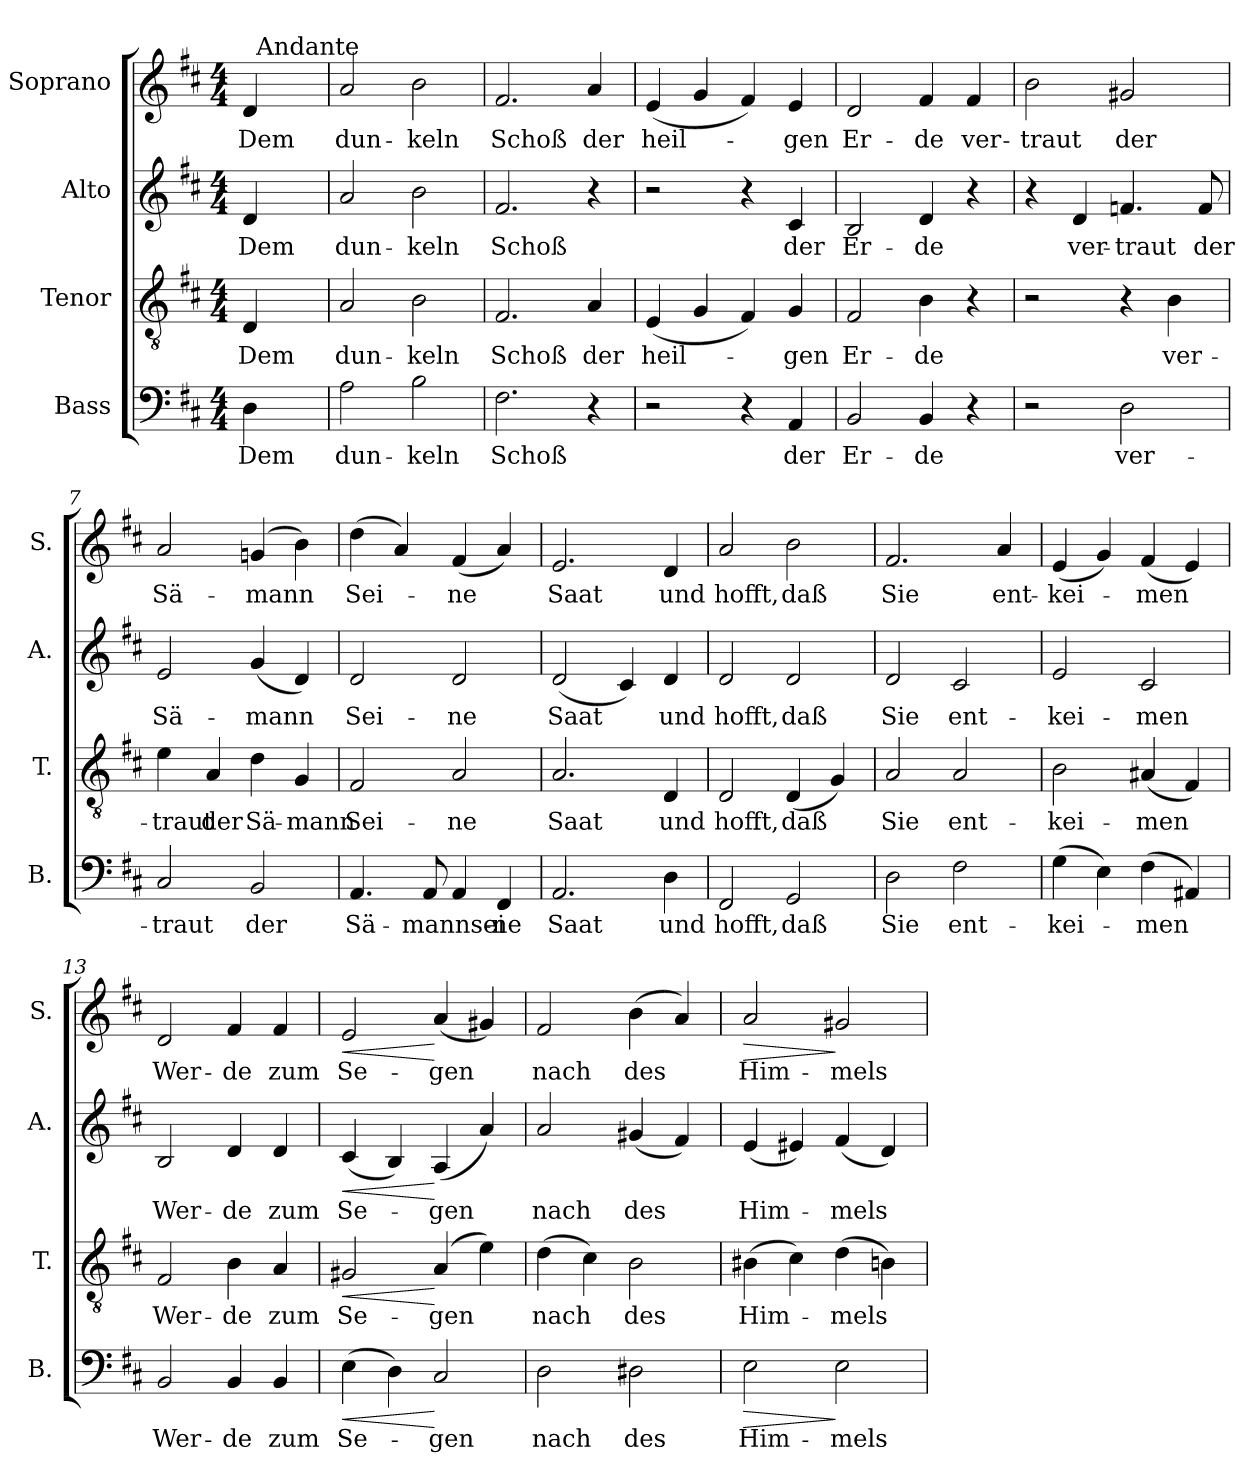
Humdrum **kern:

**kern	**text	**dynam	**kern	**text	**dynam	**kern	**text	**dynam	**kern	**text	**dynam
*part4	*part4	*part4	*part3	*part3	*part3	*part2	*part2	*part2	*part1	*part1	*part1
*staff4	*staff4	*staff4	*staff3	*staff3	*staff3	*staff2	*staff2	*staff2	*staff1	*staff1	*staff1
*I"Bass	*	*	*I"Tenor	*	*	*I"Alto	*	*	*I"Soprano	*	*
*I'B.	*	*	*I'T.	*	*	*I'A.	*	*	*I'S.	*	*
*clefF4	*	*	*clefGv2	*	*	*clefG2	*	*	*clefG2	*	*
*k[f#c#]	*	*	*k[f#c#]	*	*	*k[f#c#]	*	*	*k[f#c#]	*	*
*D:	*	*	*D:	*	*	*D:	*	*	*D:	*	*
*M4/4	*	*	*M4/4	*	*	*M4/4	*	*	*M4/4	*	*
=1	=1	=1	=1	=1	=1	=1	=1	=1	=1	=1	=1
!	!LO:LY:b	!	!	!LO:LY:b	!	!	!LO:LY:b	!	!	!LO:LY:b	!
*^	*	*	*^	*	*	*^	*	*	*^	*	*
4D\	16.ryy	Dem	.	4D/	8ryy	Dem	.	4d/	8ryy	Dem	.	4d/	32ryy	Dem	.
!	!	!	!	!	!	!	!	!	!	!	!	!	!LO:TX:a:t=Andante	!	!
.	.	.	.	.	.	.	.	.	.	.	.	.	8..ryy	.	.
.	8ryy	.	.	.	.	.	.	.	.	.	.	.	.	.	.
.	.	.	.	.	8ryy	.	.	.	8ryy	.	.	.	.	.	.
.	32ryy	.	.	.	.	.	.	.	.	.	.	.	.	.	.
=2	=2	=2	=2	=2	=2	=2	=2	=2	=2	=2	=2	=2	=2	=2	=2
!	!	!LO:LY:b	!	!	!	!LO:LY:b	!	!	!	!LO:LY:b	!	!	!	!LO:LY:b	!
*v	*v	*	*	*	*	*	*	*v	*v	*	*	*v	*v	*	*
*	*	*	*v	*v	*	*	*	*	*	*	*	*
2A\	dun-	.	2A/	dun-	.	2a/	dun-	.	2a/	dun-	.
!	!LO:LY:b	!	!	!LO:LY:b	!	!	!LO:LY:b	!	!	!LO:LY:b	!
2B\	-keln	.	2B\	-keln	.	2b\	-keln	.	2b\	-keln	.
=3	=3	=3	=3	=3	=3	=3	=3	=3	=3	=3	=3
!	!LO:LY:b	!	!	!LO:LY:b	!	!	!LO:LY:b	!	!	!LO:LY:b	!
2.F#\	Schoß	.	2.F#/	Schoß	.	2.f#/	Schoß	.	2.f#/	Schoß	.
!	!	!	!	!LO:LY:b	!	!	!	!	!	!LO:LY:b	!
4r	.	.	4A/	der	.	4r	.	.	4a/	der	.
=4	=4	=4	=4	=4	=4	=4	=4	=4	=4	=4	=4
!	!	!	!	!LO:LY:b	!	!	!	!	!	!LO:LY:b	!
2r	.	.	(<4E/	heil-	.	2r	.	.	(<4e/	heil-	.
.	.	.	4G/	.	.	.	.	.	4g/	.	.
4r	.	.	4F#/)	.	.	4r	.	.	4f#/)	.	.
!	!LO:LY:b	!	!	!LO:LY:b	!	!	!LO:LY:b	!	!	!LO:LY:b	!
4AA/	der	.	4G/	-gen	.	4c#/	der	.	4e/	-gen	.
=5	=5	=5	=5	=5	=5	=5	=5	=5	=5	=5	=5
!	!LO:LY:b	!	!	!LO:LY:b	!	!	!LO:LY:b	!	!	!LO:LY:b	!
2BB/	Er-	.	2F#/	Er-	.	2B/	Er-	.	2d/	Er-	.
!	!LO:LY:b	!	!	!LO:LY:b	!	!	!LO:LY:b	!	!	!LO:LY:b	!
4BB/	-de	.	4B\	-de	.	4d/	-de	.	4f#/	-de	.
!	!	!	!	!	!	!	!	!	!	!LO:LY:b	!
4r	.	.	4r	.	.	4r	.	.	4f#/	ver-	.
=6	=6	=6	=6	=6	=6	=6	=6	=6	=6	=6	=6
!	!	!	!	!	!	!	!	!	!	!LO:LY:b	!
2r	.	.	2r	.	.	4r	.	.	2b\	-traut	.
!	!	!	!	!	!	!	!LO:LY:b	!	!	!	!
.	.	.	.	.	.	4d/	ver-	.	.	.	.
!	!LO:LY:b	!	!	!	!	!	!LO:LY:b	!	!	!LO:LY:b	!
2D\	ver-	.	4r	.	.	4.fn/	-traut	.	2g#X/	der	.
!	!	!	!	!LO:LY:b	!	!	!	!	!	!	!
.	.	.	4B\	ver-	.	.	.	.	.	.	.
!	!	!	!	!	!	!	!LO:LY:b	!	!	!	!
.	.	.	.	.	.	8f/	der	.	.	.	.
!!LO:LB:g=z
=7	=7	=7	=7	=7	=7	=7	=7	=7	=7	=7	=7
!	!LO:LY:b	!	!	!LO:LY:b	!	!	!LO:LY:b	!	!	!LO:LY:b	!
2C#/	-traut	.	4e\	-traut	.	2e/	Sä-	.	2a/	Sä-	.
!	!	!	!	!LO:LY:b	!	!	!	!	!	!	!
.	.	.	4A/	der	.	.	.	.	.	.	.
!	!LO:LY:b	!	!	!LO:LY:b	!	!	!LO:LY:b	!	!	!LO:LY:b	!
2BB/	der	.	4d\	Sä-	.	(<4g/	-mann	.	(4gn/	-mann	.
!	!	!	!	!LO:LY:b	!	!	!	!	!	!	!
.	.	.	4G/	-mann	.	4d/)	.	.	4b\)	.	.
=8	=8	=8	=8	=8	=8	=8	=8	=8	=8	=8	=8
!	!LO:LY:b	!	!	!LO:LY:b	!	!	!LO:LY:b	!	!	!LO:LY:b	!
4.AA/	Sä-	.	2F#/	Sei-	.	2d/	Sei-	.	(>4dd\	Sei-	.
.	.	.	.	.	.	.	.	.	4a/)	.	.
!	!LO:LY:b	!	!	!	!	!	!	!	!	!	!
8AA/	-mannsei-	.	.	.	.	.	.	.	.	.	.
!	!	!	!	!LO:LY:b	!	!	!LO:LY:b	!	!	!LO:LY:b	!
4AA/	.	.	2A/	-ne	.	2d/	-ne	.	(<4f#/	-ne	.
!	!LO:LY:b	!	!	!	!	!	!	!	!	!	!
4FF#/	-ne	.	.	.	.	.	.	.	4a/)	.	.
=9	=9	=9	=9	=9	=9	=9	=9	=9	=9	=9	=9
!	!LO:LY:b	!	!	!LO:LY:b	!	!	!LO:LY:b	!	!	!LO:LY:b	!
2.AA/	Saat	.	2.A/	Saat	.	(<2d/	Saat	.	2.e/	Saat	.
.	.	.	.	.	.	4c#/)	.	.	.	.	.
!	!LO:LY:b	!	!	!LO:LY:b	!	!	!LO:LY:b	!	!	!LO:LY:b	!
4D\	und	.	4D/	und	.	4d/	und	.	4d/	und	.
=10	=10	=10	=10	=10	=10	=10	=10	=10	=10	=10	=10
!	!LO:LY:b	!	!	!LO:LY:b	!	!	!LO:LY:b	!	!	!LO:LY:b	!
2FF#/	hofft,	.	2D/	hofft,	.	2d/	hofft,	.	2a/	hofft,	.
!	!LO:LY:b	!	!	!LO:LY:b	!	!	!LO:LY:b	!	!	!LO:LY:b	!
2GG/	daß	.	(<4D/	daß	.	2d/	daß	.	2b\	daß	.
.	.	.	4G/)	.	.	.	.	.	.	.	.
=11	=11	=11	=11	=11	=11	=11	=11	=11	=11	=11	=11
!	!LO:LY:b	!	!	!LO:LY:b	!	!	!LO:LY:b	!	!	!LO:LY:b	!
2D\	Sie	.	2A/	Sie	.	2d/	Sie	.	2.f#/	Sie	.
!	!LO:LY:b	!	!	!LO:LY:b	!	!	!LO:LY:b	!	!	!	!
2F#\	ent-	.	2A/	ent-	.	2c#/	ent-	.	.	.	.
!	!	!	!	!	!	!	!	!	!	!LO:LY:b	!
.	.	.	.	.	.	.	.	.	4a/	ent-	.
!!LO:PB:g=z
=12	=12	=12	=12	=12	=12	=12	=12	=12	=12	=12	=12
!	!LO:LY:b	!	!	!LO:LY:b	!	!	!LO:LY:b	!	!	!LO:LY:b	!
(>4G\	-kei-	.	2B\	-kei-	.	2e/	-kei-	.	(<4e/	-kei-	.
4E\)	.	.	.	.	.	.	.	.	4g/)	.	.
!	!LO:LY:b	!	!	!LO:LY:b	!	!	!LO:LY:b	!	!	!LO:LY:b	!
(>4F#\	-men	.	(<4A#X/	-men	.	2c#/	-men	.	(<4f#/	-men	.
4AA#X/)	.	.	4F#/)	.	.	.	.	.	4e/)	.	.
=13	=13	=13	=13	=13	=13	=13	=13	=13	=13	=13	=13
!	!LO:LY:b	!	!	!LO:LY:b	!	!	!LO:LY:b	!	!	!LO:LY:b	!
2BB/	Wer-	.	2F#/	Wer-	.	2B/	Wer-	.	2d/	Wer-	.
!	!LO:LY:b	!	!	!LO:LY:b	!	!	!LO:LY:b	!	!	!LO:LY:b	!
4BB/	-de	.	4B\	-de	.	4d/	-de	.	4f#/	-de	.
!	!LO:LY:b	!	!	!LO:LY:b	!	!	!LO:LY:b	!	!	!LO:LY:b	!
4BB/	zum	.	4A/	zum	.	4d/	zum	.	4f#/	zum	.
=14	=14	=14	=14	=14	=14	=14	=14	=14	=14	=14	=14
!	!LO:LY:b	!LO:HP:b	!	!LO:LY:b	!LO:HP:b	!	!LO:LY:b	!LO:HP:b	!	!LO:LY:b	!LO:HP:b
(>4E\	Se-	<	2G#X/	Se-	<	(<4c#/	Se-	<	2e/	Se-	<
4D\)	.	.	.	.	.	4B/)	.	.	.	.	.
!	!LO:LY:b	!	!	!LO:LY:b	!	!	!LO:LY:b	!	!	!LO:LY:b	!
2C#/	-gen	[	(4A/	-gen	[	(<4A/	-gen	[	(<4a/	-gen	[
.	.	.	4e\)	.	.	4a/)	.	.	4g#X/)	.	.
=15	=15	=15	=15	=15	=15	=15	=15	=15	=15	=15	=15
!	!LO:LY:b	!	!	!LO:LY:b	!	!	!LO:LY:b	!	!	!LO:LY:b	!
2D\	nach	.	(>4d\	nach	.	2a/	nach	.	2f#/	nach	.
.	.	.	4c#\)	.	.	.	.	.	.	.	.
!	!LO:LY:b	!	!	!LO:LY:b	!	!	!LO:LY:b	!	!	!LO:LY:b	!
2D#X\	des	.	2B\	des	.	(<4g#X/	des	.	(>4b\	des	.
.	.	.	.	.	.	4f#/)	.	.	4a/)	.	.
=16	=16	=16	=16	=16	=16	=16	=16	=16	=16	=16	=16
!	!LO:LY:b	!LO:HP:b	!	!LO:LY:b	!	!	!LO:LY:b	!	!	!LO:LY:b	!LO:HP:b
2E\	Him-	>	(>4B#X\	Him-	.	(<4e/	Him-	.	2a/	Him-	>
.	.	.	4c#\)	.	.	4e#X/)	.	.	.	.	.
!	!LO:LY:b	!	!	!LO:LY:b	!	!	!LO:LY:b	!	!	!LO:LY:b	!
2E\	-mels	]	(>4d\	-mels	.	(<4f#/	-mels	.	2g#X/	-mels	]
.	.	.	4Bn\)	.	.	4d/)	.	.	.	.	.
=	=	=	=	=	=	=	=	=	=	=	=
*-	*-	*-	*-	*-	*-	*-	*-	*-	*-	*-	*-
